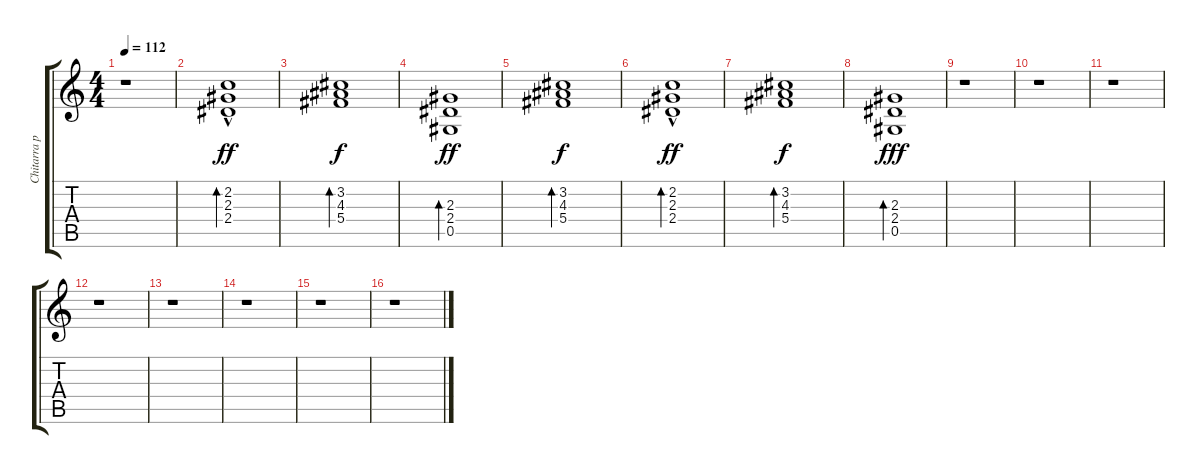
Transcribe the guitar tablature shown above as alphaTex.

\track ("Chitarra pulita" "Chitarra p") {instrument electricguitarclean}
\staff {score tabs}
\tuning (Eb4 Bb3 Gb3 Db3 Ab2 Eb2) {hide}
\ts (4 4)
\tempo 112
\clef g2
\ks c
r.1{dy f} |
(2.2 2.3{hac} 2.4).1{bd 240 dy ff} |
(3.2 4.3 5.4).1{bd 240 dy f} |
(2.3 2.4 0.5).1{bd 240 dy ff} |
(3.2 4.3 5.4).1{bd 240 dy f} |
(2.2 2.3{hac} 2.4).1{bd 240 dy ff} |
(3.2 4.3 5.4).1{bd 240 dy f} |
(2.3 2.4 0.5).1{bd 240 dy fff} |
r.1 |
r.1 |
r.1 |
r.1 |
r.1 |
r.1 |
r.1 |
r.1
